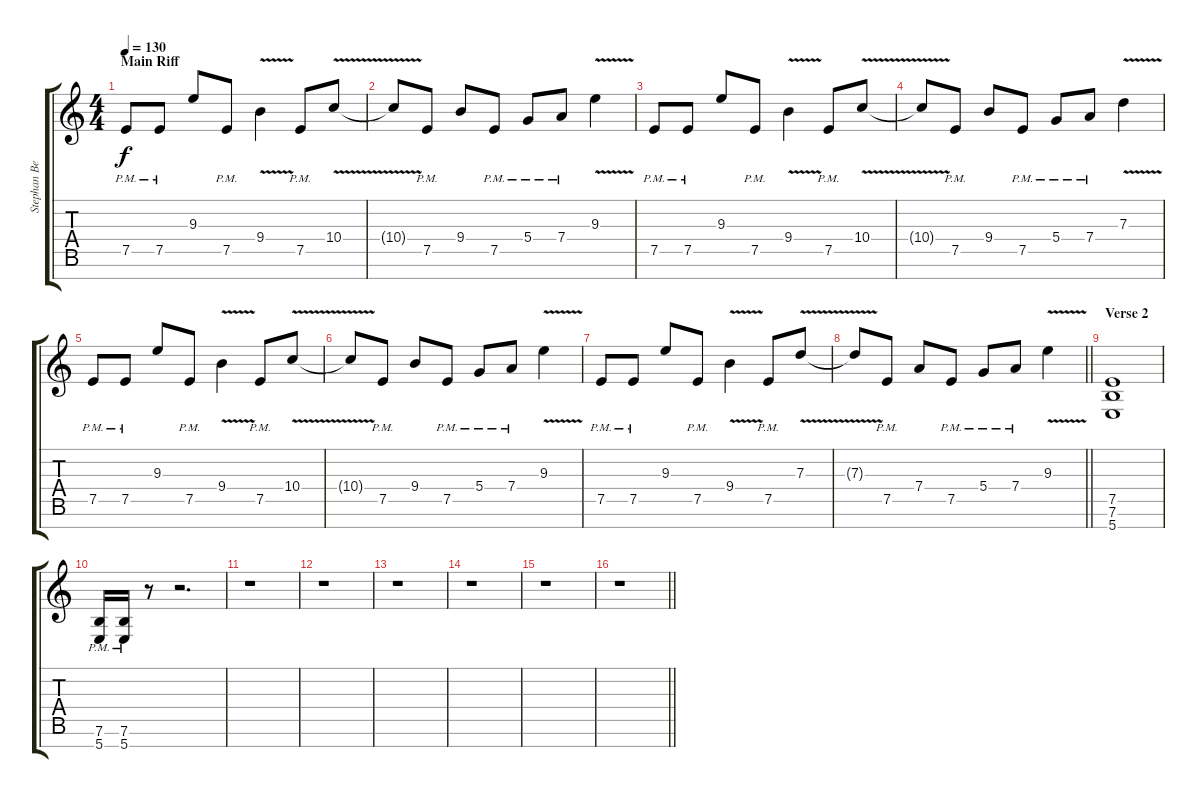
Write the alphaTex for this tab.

\track ("Stephan Benfante" "Stephan Be") {instrument distortionguitar}
\staff {score tabs}
\tuning (E4 B3 G3 D3 A2 E2 B1) {hide}
\ts (4 4)
\section ("" "Main Riff")
\tempo 130
\clef g2
\ks c
7.5{pm}.8{dy f} 7.5{pm}.8 9.3.8 7.5{pm}.8 9.4{v}.4 7.5{pm}.8 10.4{v}.8 |
10.4{t}.8 7.5{pm}.8 9.4.8 7.5{pm}.8 5.4{pm}.8 7.4{pm}.8 9.3{v}.4 |
7.5{pm}.8 7.5{pm}.8 9.3.8 7.5{pm}.8 9.4{v}.4 7.5{pm}.8 10.4{v}.8 |
10.4{t}.8 7.5{pm}.8 9.4.8 7.5{pm}.8 5.4{pm}.8 7.4{pm}.8 7.3{v}.4 |
7.5{pm}.8 7.5{pm}.8 9.3.8 7.5{pm}.8 9.4{v}.4 7.5{pm}.8 10.4{v}.8 |
10.4{t}.8 7.5{pm}.8 9.4.8 7.5{pm}.8 5.4{pm}.8 7.4{pm}.8 9.3{v}.4 |
7.5{pm}.8 7.5{pm}.8 9.3.8 7.5{pm}.8 9.4{v}.4 7.5{pm}.8 7.3{v}.8 |
\barLineRight lightlight
7.3{t}.8 7.5{pm}.8 7.4.8 7.5{pm}.8 5.4{pm}.8 7.4{pm}.8 9.3{v}.4 |
\section ("" "Verse 2")
(7.5 7.6 5.7).1 |
(7.6{pm} 5.7{pm}).16 (7.6{pm} 5.7{pm}).16 r.8 r.2{d} |
r.1 |
r.1 |
r.1 |
r.1 |
r.1 |
\barLineRight lightlight
r.1
